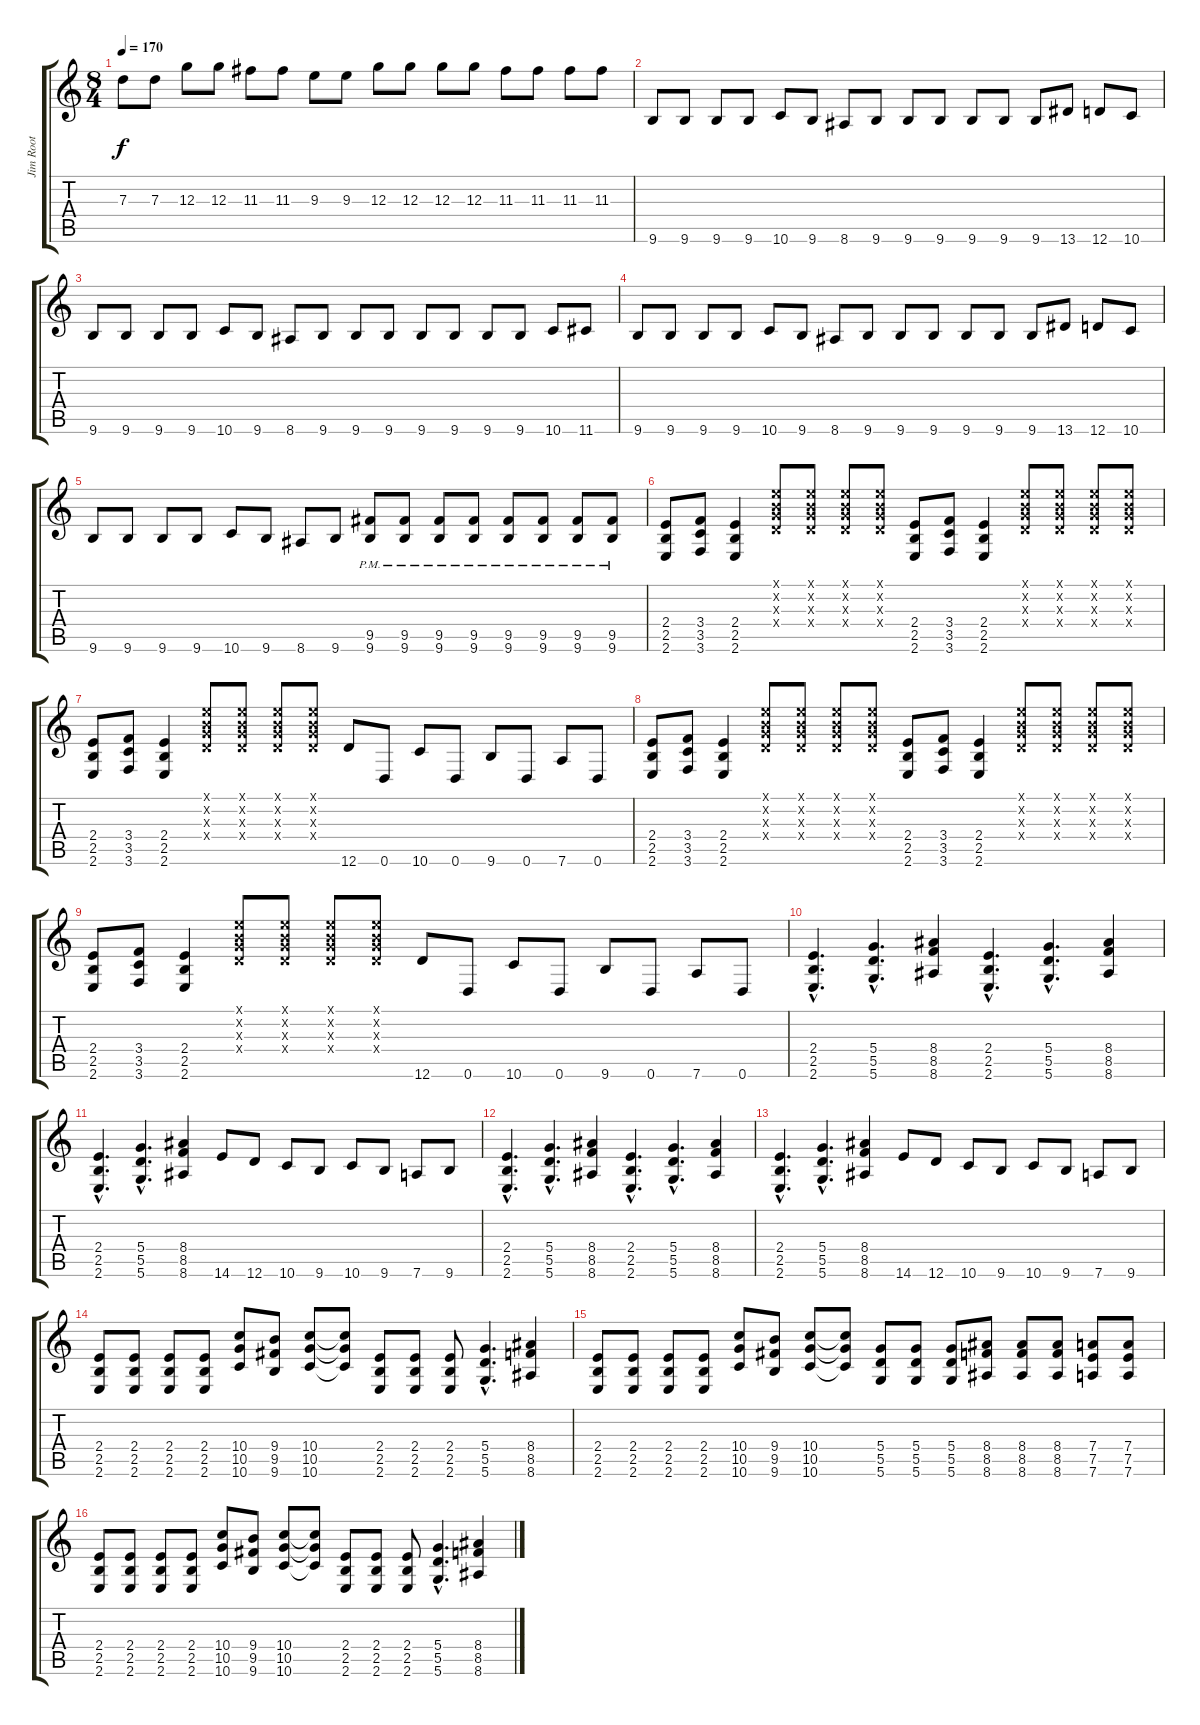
\track ("Jim Root" "Jim Root") {instrument distortionguitar}
\staff {score tabs}
\tuning (E4 B3 G3 D3 A2 D2) {hide}
\ts (8 4)
\tempo 170
\clef g2
\ks c
7.3.8{dy f} 7.3.8 12.3.8 12.3.8 11.3.8 11.3.8 9.3.8 9.3.8 12.3.8 12.3.8 12.3.8 12.3.8 11.3.8 11.3.8 11.3.8 11.3.8 |
9.6.8 9.6.8 9.6.8 9.6.8 10.6.8 9.6.8 8.6.8 9.6.8 9.6.8 9.6.8 9.6.8 9.6.8 9.6.8 13.6.8 12.6.8 10.6.8 |
9.6.8 9.6.8 9.6.8 9.6.8 10.6.8 9.6.8 8.6.8 9.6.8 9.6.8 9.6.8 9.6.8 9.6.8 9.6.8 9.6.8 10.6.8 11.6.8 |
9.6.8 9.6.8 9.6.8 9.6.8 10.6.8 9.6.8 8.6.8 9.6.8 9.6.8 9.6.8 9.6.8 9.6.8 9.6.8 13.6.8 12.6.8 10.6.8 |
9.6.8 9.6.8 9.6.8 9.6.8 10.6.8 9.6.8 8.6.8 9.6.8 (9.5{pm} 9.6{pm}).8 (9.5{pm} 9.6{pm}).8 (9.5{pm} 9.6{pm}).8 (9.5{pm} 9.6{pm}).8 (9.5{pm} 9.6{pm}).8 (9.5{pm} 9.6{pm}).8 (9.5{pm} 9.6{pm}).8 (9.5{pm} 9.6{pm}).8 |
(2.4 2.5 2.6).8 (3.4 3.5 3.6).8 (2.4 2.5 2.6).4 (0.1{x} 0.2{x} 0.3{x} 0.4{x}).8 (0.1{x} 0.2{x} 0.3{x} 0.4{x}).8 (0.1{x} 0.2{x} 0.3{x} 0.4{x}).8 (0.1{x} 0.2{x} 0.3{x} 0.4{x}).8 (2.4 2.5 2.6).8 (3.4 3.5 3.6).8 (2.4 2.5 2.6).4 (0.1{x} 0.2{x} 0.3{x} 0.4{x}).8 (0.1{x} 0.2{x} 0.3{x} 0.4{x}).8 (0.1{x} 0.2{x} 0.3{x} 0.4{x}).8 (0.1{x} 0.2{x} 0.3{x} 0.4{x}).8 |
(2.4 2.5 2.6).8 (3.4 3.5 3.6).8 (2.4 2.5 2.6).4 (0.1{x} 0.2{x} 0.3{x} 0.4{x}).8 (0.1{x} 0.2{x} 0.3{x} 0.4{x}).8 (0.1{x} 0.2{x} 0.3{x} 0.4{x}).8 (0.1{x} 0.2{x} 0.3{x} 0.4{x}).8 12.6.8 0.6.8 10.6.8 0.6.8 9.6.8 0.6.8 7.6.8 0.6.8 |
(2.4 2.5 2.6).8 (3.4 3.5 3.6).8 (2.4 2.5 2.6).4 (0.1{x} 0.2{x} 0.3{x} 0.4{x}).8 (0.1{x} 0.2{x} 0.3{x} 0.4{x}).8 (0.1{x} 0.2{x} 0.3{x} 0.4{x}).8 (0.1{x} 0.2{x} 0.3{x} 0.4{x}).8 (2.4 2.5 2.6).8 (3.4 3.5 3.6).8 (2.4 2.5 2.6).4 (0.1{x} 0.2{x} 0.3{x} 0.4{x}).8 (0.1{x} 0.2{x} 0.3{x} 0.4{x}).8 (0.1{x} 0.2{x} 0.3{x} 0.4{x}).8 (0.1{x} 0.2{x} 0.3{x} 0.4{x}).8 |
(2.4 2.5 2.6).8 (3.4 3.5 3.6).8 (2.4 2.5 2.6).4 (0.1{x} 0.2{x} 0.3{x} 0.4{x}).8 (0.1{x} 0.2{x} 0.3{x} 0.4{x}).8 (0.1{x} 0.2{x} 0.3{x} 0.4{x}).8 (0.1{x} 0.2{x} 0.3{x} 0.4{x}).8 12.6.8 0.6.8 10.6.8 0.6.8 9.6.8 0.6.8 7.6.8 0.6.8 |
(2.4{hac} 2.5{hac} 2.6{hac}).4{d} (5.4{hac} 5.5{hac} 5.6{hac}).4{d} (8.4 8.5 8.6).4 (2.4{hac} 2.5{hac} 2.6{hac}).4{d} (5.4{hac} 5.5{hac} 5.6{hac}).4{d} (8.4 8.5 8.6).4 |
(2.4{hac} 2.5{hac} 2.6{hac}).4{d} (5.4{hac} 5.5{hac} 5.6{hac}).4{d} (8.4 8.5 8.6).4 14.6.8 12.6.8 10.6.8 9.6.8 10.6.8 9.6.8 7.6.8 9.6.8 |
(2.4{hac} 2.5{hac} 2.6{hac}).4{d} (5.4{hac} 5.5{hac} 5.6{hac}).4{d} (8.4 8.5 8.6).4 (2.4{hac} 2.5{hac} 2.6{hac}).4{d} (5.4{hac} 5.5{hac} 5.6{hac}).4{d} (8.4 8.5 8.6).4 |
(2.4{hac} 2.5{hac} 2.6{hac}).4{d} (5.4{hac} 5.5{hac} 5.6{hac}).4{d} (8.4 8.5 8.6).4 14.6.8 12.6.8 10.6.8 9.6.8 10.6.8 9.6.8 7.6.8 9.6.8 |
(2.4 2.5 2.6).8 (2.4 2.5 2.6).8 (2.4 2.5 2.6).8 (2.4 2.5 2.6).8 (10.4 10.5 10.6).8 (9.4 9.5 9.6).8 (10.4 10.5 10.6).8 (10.4{t} 10.5{t} 10.6{t}).8 (2.4 2.5 2.6).8 (2.4 2.5 2.6).8 (2.4 2.5 2.6).8 (5.4{hac} 5.5{hac} 5.6{hac}).4{d} (8.4 8.5 8.6).4 |
(2.4 2.5 2.6).8 (2.4 2.5 2.6).8 (2.4 2.5 2.6).8 (2.4 2.5 2.6).8 (10.4 10.5 10.6).8 (9.4 9.5 9.6).8 (10.4 10.5 10.6).8 (10.4{t} 10.5{t} 10.6{t}).8 (5.4 5.5 5.6).8 (5.4 5.5 5.6).8 (5.4 5.5 5.6).8 (8.4 8.5 8.6).8 (8.4 8.5 8.6).8 (8.4 8.5 8.6).8 (7.4 7.5 7.6).8 (7.4 7.5 7.6).8 |
(2.4 2.5 2.6).8 (2.4 2.5 2.6).8 (2.4 2.5 2.6).8 (2.4 2.5 2.6).8 (10.4 10.5 10.6).8 (9.4 9.5 9.6).8 (10.4 10.5 10.6).8 (10.4{t} 10.5{t} 10.6{t}).8 (2.4 2.5 2.6).8 (2.4 2.5 2.6).8 (2.4 2.5 2.6).8 (5.4{hac} 5.5{hac} 5.6{hac}).4{d} (8.4 8.5 8.6).4
